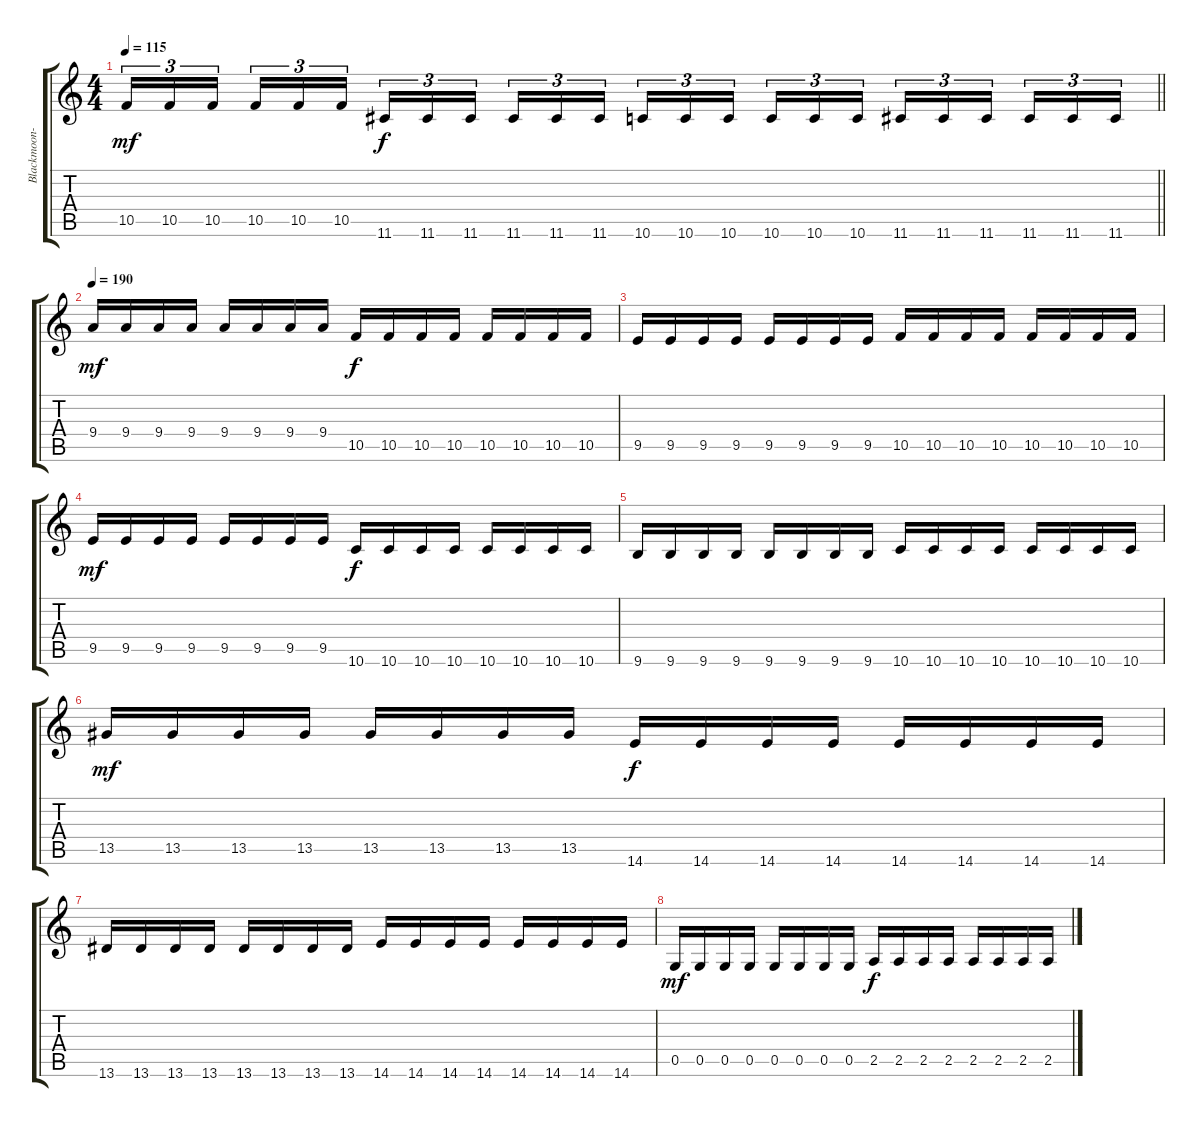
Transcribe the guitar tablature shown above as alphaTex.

\track ("Blackmoon-Guitar I" "Blackmoon-") {instrument distortionguitar}
\staff {score tabs}
\tuning (D4 A3 F3 C3 G2 D2) {hide}
\ts (4 4)
\tempo 115
\clef g2
\barLineRight lightlight
\ks c
10.5.16{tu (3 2) dy mf} 10.5.16{tu (3 2)} 10.5.16{tu (3 2) beam splitsecondary} 10.5.16{tu (3 2)} 10.5.16{tu (3 2)} 10.5.16{tu (3 2)} 11.6.16{tu (3 2) dy f} 11.6.16{tu (3 2)} 11.6.16{tu (3 2) beam splitsecondary} 11.6.16{tu (3 2)} 11.6.16{tu (3 2)} 11.6.16{tu (3 2)} 10.6.16{tu (3 2)} 10.6.16{tu (3 2)} 10.6.16{tu (3 2) beam splitsecondary} 10.6.16{tu (3 2)} 10.6.16{tu (3 2)} 10.6.16{tu (3 2)} 11.6.16{tu (3 2)} 11.6.16{tu (3 2)} 11.6.16{tu (3 2) beam splitsecondary} 11.6.16{tu (3 2)} 11.6.16{tu (3 2)} 11.6.16{tu (3 2)} |
\section ("" "")
\tempo 190
9.4.16{dy mf} 9.4.16 9.4.16 9.4.16 9.4.16 9.4.16 9.4.16 9.4.16 10.5.16{dy f} 10.5.16 10.5.16 10.5.16 10.5.16 10.5.16 10.5.16 10.5.16 |
9.5.16 9.5.16 9.5.16 9.5.16 9.5.16 9.5.16 9.5.16 9.5.16 10.5.16 10.5.16 10.5.16 10.5.16 10.5.16 10.5.16 10.5.16 10.5.16 |
9.5.16{dy mf} 9.5.16 9.5.16 9.5.16 9.5.16 9.5.16 9.5.16 9.5.16 10.6.16{dy f} 10.6.16 10.6.16 10.6.16 10.6.16 10.6.16 10.6.16 10.6.16 |
9.6.16 9.6.16 9.6.16 9.6.16 9.6.16 9.6.16 9.6.16 9.6.16 10.6.16 10.6.16 10.6.16 10.6.16 10.6.16 10.6.16 10.6.16 10.6.16 |
13.5.16{dy mf} 13.5.16 13.5.16 13.5.16 13.5.16 13.5.16 13.5.16 13.5.16 14.6.16{dy f} 14.6.16 14.6.16 14.6.16 14.6.16 14.6.16 14.6.16 14.6.16 |
13.6.16 13.6.16 13.6.16 13.6.16 13.6.16 13.6.16 13.6.16 13.6.16 14.6.16 14.6.16 14.6.16 14.6.16 14.6.16 14.6.16 14.6.16 14.6.16 |
0.5.16{dy mf} 0.5.16 0.5.16 0.5.16 0.5.16 0.5.16 0.5.16 0.5.16 2.5.16{dy f} 2.5.16 2.5.16 2.5.16 2.5.16 2.5.16 2.5.16 2.5.16
